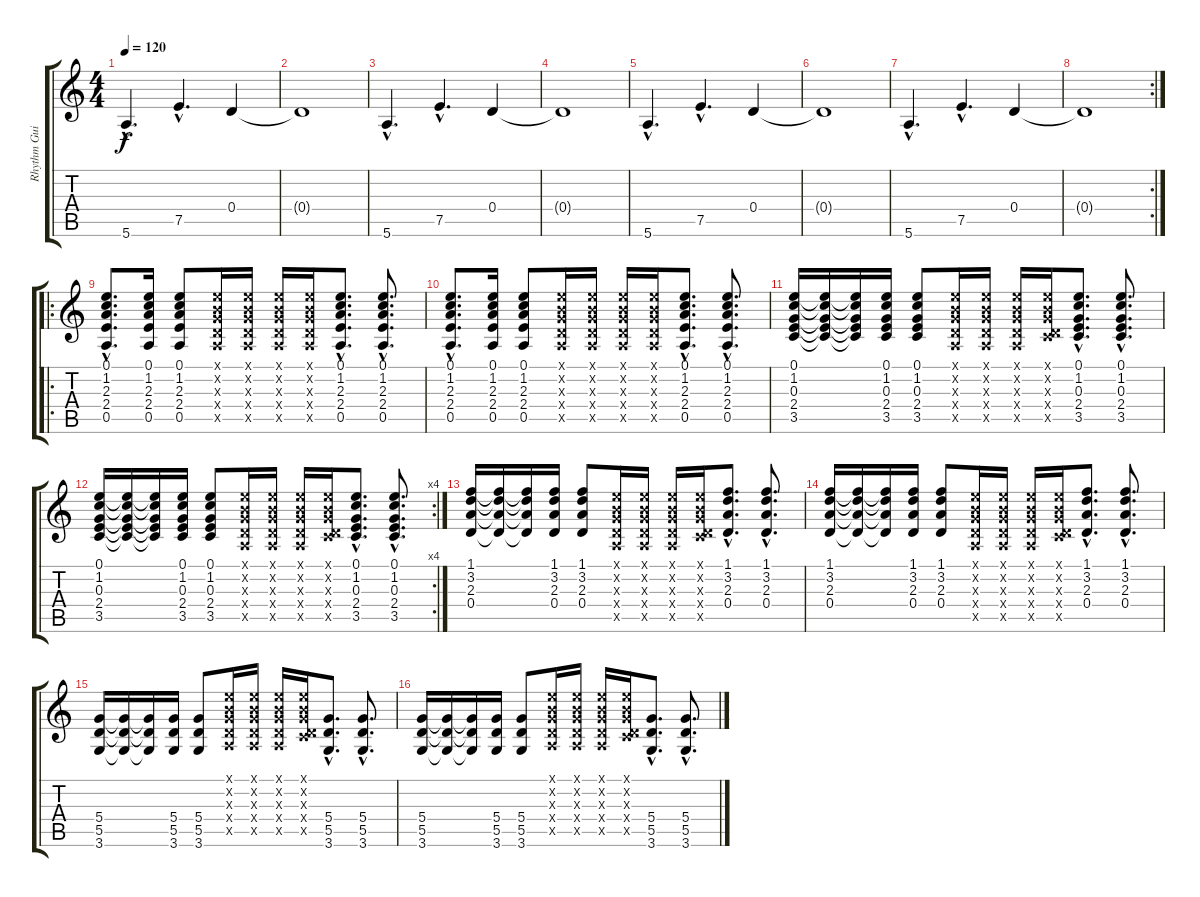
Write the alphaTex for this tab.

\track ("Rhythm Guitar" "Rhythm Gui") {instrument overdrivenguitar}
\staff {score tabs}
\tuning (E4 B3 G3 D3 A2 E2) {hide}
\ts (4 4)
\tempo 120
\clef g2
\ks c
5.6{hac}.4{d dy f} 7.5{hac}.4{d} 0.4.4 |
0.4{t}.1 |
5.6{hac}.4{d} 7.5{hac}.4{d} 0.4.4 |
0.4{t}.1 |
5.6{hac}.4{d} 7.5{hac}.4{d} 0.4.4 |
0.4{t}.1 |
5.6{hac}.4{d} 7.5{hac}.4{d} 0.4.4 |
\rc 2
0.4{t}.1 |
\ro
(0.1{hac} 1.2{hac} 2.3{hac} 2.4{hac} 0.5{hac}).8{d volume 8} (0.1 1.2 2.3 2.4 0.5).16 (0.1 1.2 2.3 2.4 0.5).8 (0.1{x} 0.2{x} 0.3{x} 0.4{x} 0.5{x}).16 (0.1{x} 0.2{x} 0.3{x} 0.4{x} 0.5{x}).16 (0.1{x} 0.2{x} 0.3{x} 0.4{x} 0.5{x}).16 (0.1{x} 0.2{x} 0.3{x} 0.4{x} 0.5{x}).16 (0.1{hac} 1.2{hac} 2.3{hac} 2.4{hac} 0.5{hac}).8{d} (0.1{hac} 1.2{hac} 2.3{hac} 2.4{hac} 0.5{hac}).8{d} |
(0.1{hac} 1.2{hac} 2.3{hac} 2.4{hac} 0.5{hac}).8{d} (0.1 1.2 2.3 2.4 0.5).16 (0.1 1.2 2.3 2.4 0.5).8 (0.1{x} 0.2{x} 0.3{x} 0.4{x} 0.5{x}).16 (0.1{x} 0.2{x} 0.3{x} 0.4{x} 0.5{x}).16 (0.1{x} 0.2{x} 0.3{x} 0.4{x} 0.5{x}).16 (0.1{x} 0.2{x} 0.3{x} 0.4{x} 0.5{x}).16 (0.1{hac} 1.2{hac} 2.3{hac} 2.4{hac} 0.5{hac}).8{d} (0.1{hac} 1.2{hac} 2.3{hac} 2.4{hac} 0.5{hac}).8{d} |
(0.1 1.2 0.3 2.4 3.5).16 (0.1{t} 1.2{t} 0.3{t} 2.4{t} 3.5{t}).16 (0.1{t} 1.2{t} 0.3{t} 2.4{t} 3.5{t}).16 (0.1 1.2 0.3 2.4 3.5).16 (0.1 1.2 0.3 2.4 3.5).8 (0.1{x} 0.2{x} 0.3{x} 0.4{x} 0.5{x}).16 (0.1{x} 0.2{x} 0.3{x} 0.4{x} 0.5{x}).16 (0.1{x} 0.2{x} 0.3{x} 0.4{x} 0.5{x}).16 (0.1{x} 0.2{x} 0.3{x} 0.4{x} 3.5{x}).16 (0.1{hac} 1.2{hac} 0.3{hac} 2.4{hac} 3.5{hac}).8{d} (0.1{hac} 1.2{hac} 0.3{hac} 2.4{hac} 3.5{hac}).8{d} |
\rc 4
(0.1 1.2 0.3 2.4 3.5).16 (0.1{t} 1.2{t} 0.3{t} 2.4{t} 3.5{t}).16 (0.1{t} 1.2{t} 0.3{t} 2.4{t} 3.5{t}).16 (0.1 1.2 0.3 2.4 3.5).16 (0.1 1.2 0.3 2.4 3.5).8 (0.1{x} 0.2{x} 0.3{x} 0.4{x} 0.5{x}).16 (0.1{x} 0.2{x} 0.3{x} 0.4{x} 0.5{x}).16 (0.1{x} 0.2{x} 0.3{x} 0.4{x} 0.5{x}).16 (0.1{x} 0.2{x} 0.3{x} 0.4{x} 3.5{x}).16 (0.1{hac} 1.2{hac} 0.3{hac} 2.4{hac} 3.5{hac}).8{d} (0.1{hac} 1.2{hac} 0.3{hac} 2.4{hac} 3.5{hac}).8{d} |
(1.1 3.2 2.3 0.4).16 (1.1{t} 3.2{t} 2.3{t} 0.4{t}).16 (1.1{t} 3.2{t} 2.3{t} 0.4{t}).16 (1.1 3.2 2.3 0.4).16 (1.1 3.2 2.3 0.4).8 (0.1{x} 0.2{x} 0.3{x} 0.4{x} 0.5{x}).16 (0.1{x} 0.2{x} 0.3{x} 0.4{x} 0.5{x}).16 (0.1{x} 0.2{x} 0.3{x} 0.4{x} 0.5{x}).16 (0.1{x} 0.2{x} 0.3{x} 0.4{x} 3.5{x}).16 (1.1{hac} 3.2{hac} 2.3{hac} 0.4{hac}).8{d} (1.1{hac} 3.2{hac} 2.3{hac} 0.4{hac}).8{d} |
(1.1 3.2 2.3 0.4).16 (1.1{t} 3.2{t} 2.3{t} 0.4{t}).16 (1.1{t} 3.2{t} 2.3{t} 0.4{t}).16 (1.1 3.2 2.3 0.4).16 (1.1 3.2 2.3 0.4).8 (0.1{x} 0.2{x} 0.3{x} 0.4{x} 0.5{x}).16 (0.1{x} 0.2{x} 0.3{x} 0.4{x} 0.5{x}).16 (0.1{x} 0.2{x} 0.3{x} 0.4{x} 0.5{x}).16 (0.1{x} 0.2{x} 0.3{x} 0.4{x} 3.5{x}).16 (1.1{hac} 3.2{hac} 2.3{hac} 0.4{hac}).8{d} (1.1{hac} 3.2{hac} 2.3{hac} 0.4{hac}).8{d} |
(5.4 5.5 3.6).16 (5.4{t} 5.5{t} 3.6{t}).16 (5.4{t} 5.5{t} 3.6{t}).16 (5.4 5.5 3.6).16 (5.4 5.5 3.6).8 (0.1{x} 0.2{x} 0.3{x} 0.4{x} 0.5{x}).16 (0.1{x} 0.2{x} 0.3{x} 0.4{x} 0.5{x}).16 (0.1{x} 0.2{x} 0.3{x} 0.4{x} 0.5{x}).16 (0.1{x} 0.2{x} 0.3{x} 0.4{x} 3.5{x}).16 (5.4{hac} 5.5{hac} 3.6{hac}).8{d} (5.4{hac} 5.5{hac} 3.6{hac}).8{d} |
(5.4 5.5 3.6).16 (5.4{t} 5.5{t} 3.6{t}).16 (5.4{t} 5.5{t} 3.6{t}).16 (5.4 5.5 3.6).16 (5.4 5.5 3.6).8 (0.1{x} 0.2{x} 0.3{x} 0.4{x} 0.5{x}).16 (0.1{x} 0.2{x} 0.3{x} 0.4{x} 0.5{x}).16 (0.1{x} 0.2{x} 0.3{x} 0.4{x} 0.5{x}).16 (0.1{x} 0.2{x} 0.3{x} 0.4{x} 3.5{x}).16 (5.4{hac} 5.5{hac} 3.6{hac}).8{d} (5.4{hac} 5.5{hac} 3.6{hac}).8{d}
